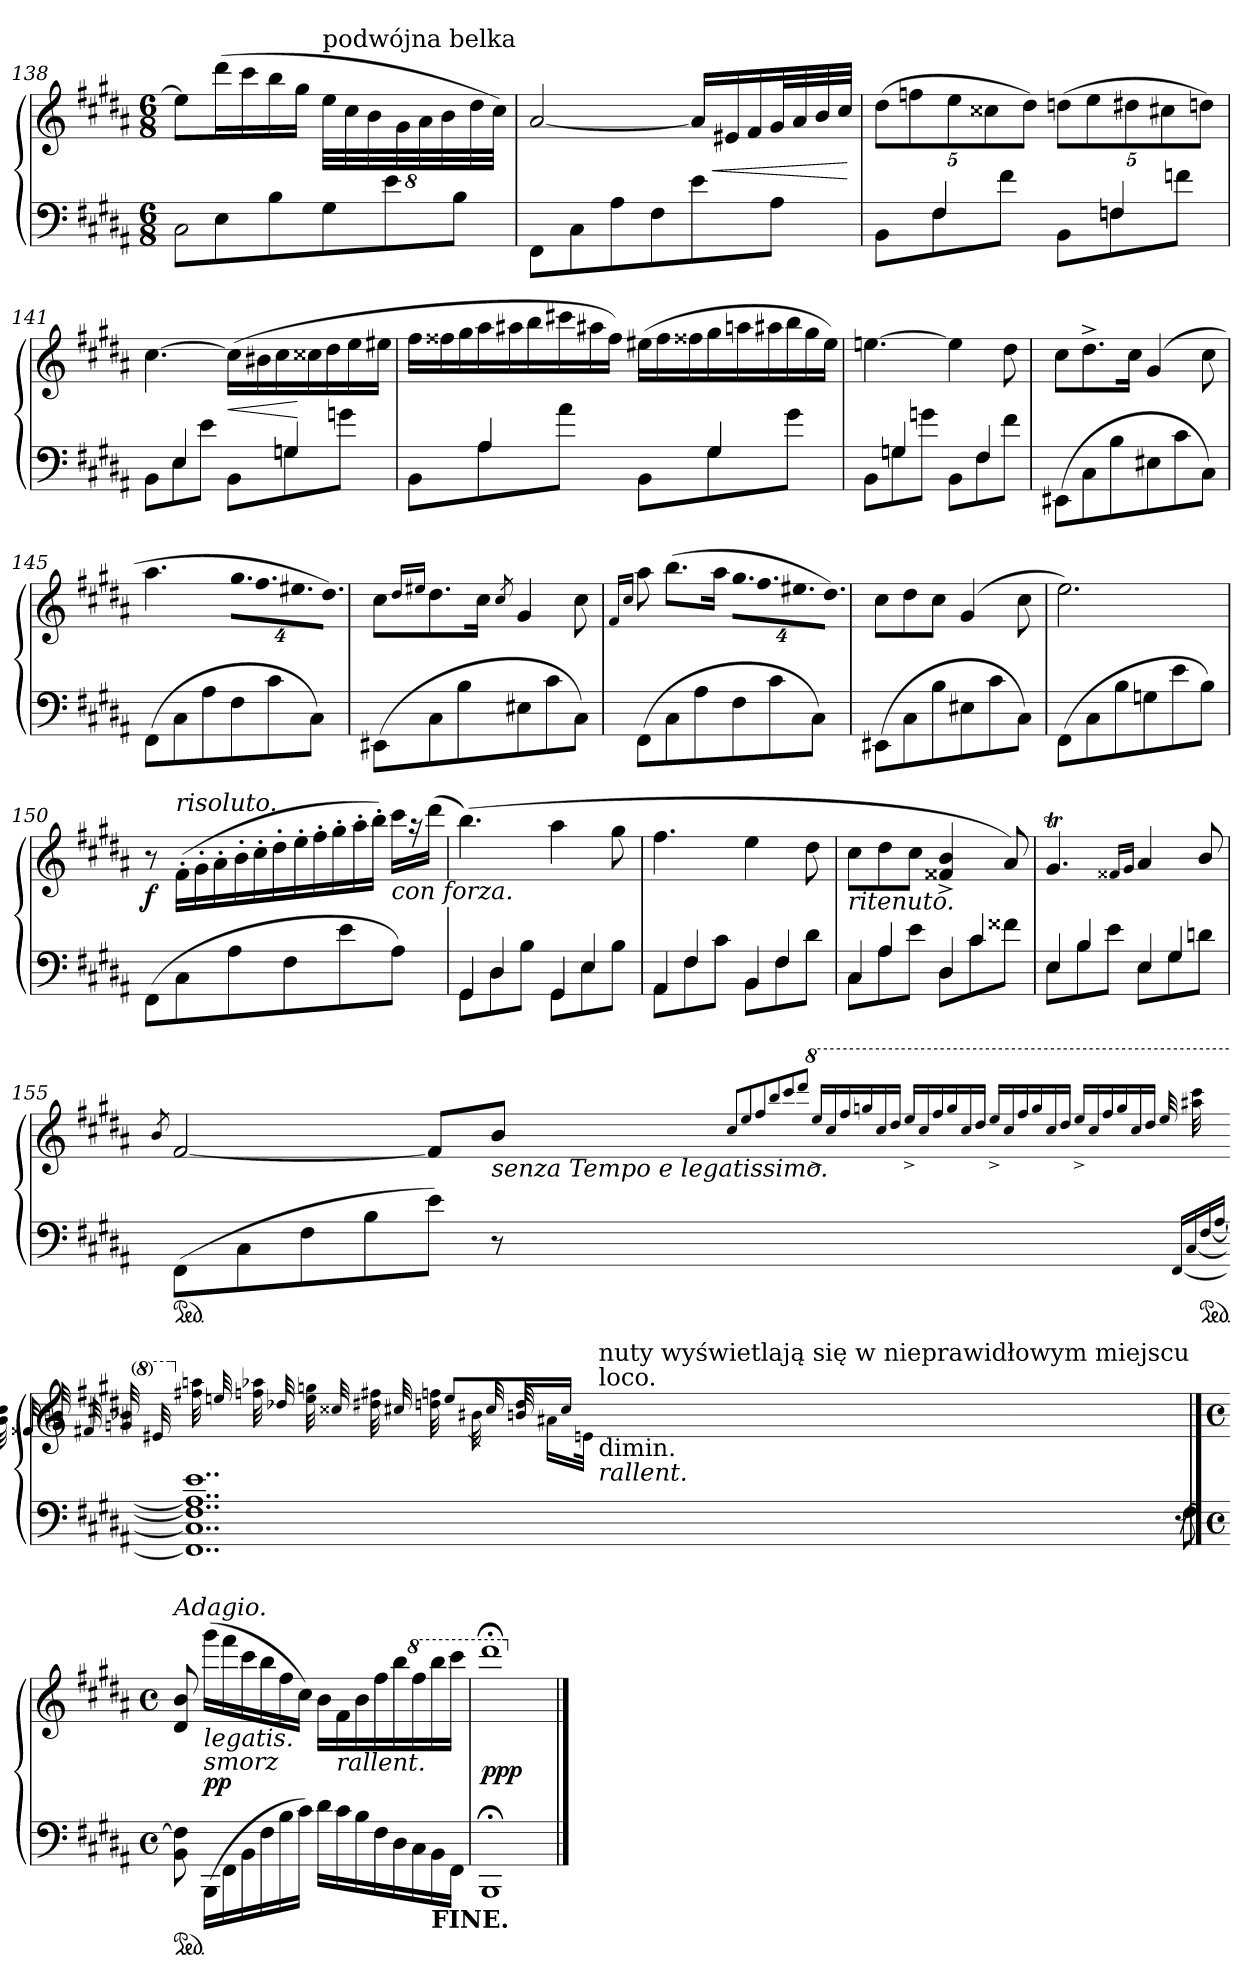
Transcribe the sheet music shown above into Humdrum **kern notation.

**kern	**kern	**dynam
*part1	*part1	*part1
*staff2	*staff1	*staff1/2
*clefF4	*clefG2	*
*k[f#c#g#d#a#]	*k[f#c#g#d#a#]	*
*M6/8	*M6/8	*
=138	=138	=138
!LO:N:vis=2	!	!
8C#	8eeL]	.
8E	(>16ddd#L	.
.	16ccc#	.
8B	16bb	.
.	16gg#JJ	.
!	!LO:TX:a:t=podwójna belka	!
8G#	64%3eeLLL	.
.	64%3cc#	.
.	64%3b	.
8e	.	.
.	64%3g#	.
.	64%3a#	.
.	64%3b	.
8BJ	.	.
.	64%3dd#	.
.	64%3cc#JJJ)	.
=139	=139	=139
8FF#L	[2a#	.
8C#	.	.
8A#	.	.
8F#	.	.
*	*Xtuplet	*
8e	24a#LL]	.
.	24e#X	<
.	24f#	.
8A#J	32g#L	.
.	32a#	.
.	32b	.
.	32cc#JJJ	.
.	.	[
=140	=140	=140
*^	*	*
*	*	*tuplet	*
8reyy	8BBL	(>40%3dd#L	.
.	.	40%3ffn	.
4F#	8F#	.	.
.	.	40%3ee	.
.	.	40%3cc##X	.
.	8f#J	.	.
.	.	40%3dd#J)	.
8rbyy	8BBL	(>40%3ddnL	.
.	.	40%3ee	.
4Fn	8Fn	.	.
.	.	40%3dd#X	.
.	.	40%3cc#X	.
.	8fnJ	.	.
.	.	40%3ddnJ)	.
=141	=141	=141	=141
8reyy	8BBL	[4.cc#	.
4E	8E	.	.
.	8eJ	.	.
*	*	*Xtuplet	*
8rgyy	8BBL	(>56%3cc#LL]	<
.	.	56%3b#X	.
.	.	56%3cc#	.
4Gn	8Gn	.	.
.	.	56%3cc##X	[
.	.	56%3dd#	.
.	8gnJ	.	.
.	.	56%3ee	.
.	.	56%3ee#XJJ	.
=142	=142	=142	=142
8reyy	8BBL	24ff#LL	.
.	.	24ff##X	.
.	.	24gg#	.
4A#	8A#	24aa#	.
.	.	24aa#X	.
.	.	24bb	.
.	8a#J	24ccc#X	.
.	.	24aa#X	.
.	.	24ff##JJ)	.
8rbyy	8BBL	(>24ee#XLL	.
.	.	24ff##	.
.	.	24ff##X	.
4G#	8G#	24gg#	.
.	.	24aan	.
.	.	24aa#X	.
.	8g#J	24bb	.
.	.	24gg#	.
.	.	24ee#JJ)	.
=143	=143	=143	=143
8reyy	8BBL	[4.een	.
4Gn	8Gn	.	.
.	8gnJ	.	.
8rddyy	8BBL	4ee]	.
4F#	8F#	.	.
.	8f#J	8dd#	.
*v	*v	*	*
=144	=144	=144
(>8EE#XL	8cc#L	.
8C#	8.dd#^>	.
8B	.	.
.	16cc#Jk	.
8E#X	(>4g#	.
8c#	.	.
8C#J)	8cc#	.
=145	=145	=145
(>8FF#L	4.aa#	.
8C#	.	.
8A#	.	.
*	*tuplet	*
!	!LO:N:vis=16.	!
8F#	32%3gg#LL	.
!	!LO:N:vis=16.	!
.	32%3ff#	.
8c#	.	.
!	!LO:N:vis=16.	!
.	32%3ee#X	.
8C#J)	.	.
!	!LO:N:vis=16.	!
.	32%3dd#JJ)	.
=146	=146	=146
(>8EE#XL	8cc#L	.
.	16qdd#/LL	.
.	16qee#X/JJ	.
8C#	8.dd#	.
8B	.	.
.	16cc#Jk	.
.	8qcc#/	.
8E#X	4g#	.
8c#	.	.
8C#J)	8cc#	.
=147	=147	=147
.	16qf#/LL	.
.	16qcc#/JJ	.
(>8FF#L	8aa#	.
8C#	(>8.bbL	.
8A#	.	.
.	16aa#Jk	.
!	!LO:N:vis=16.	!
8F#	32%3gg#LL	.
!	!LO:N:vis=16.	!
.	32%3ff#	.
8c#	.	.
!	!LO:N:vis=16.	!
.	32%3ee#X	.
8C#J)	.	.
!	!LO:N:vis=16.	!
.	32%3dd#JJ)	.
=148	=148	=148
(>8EE#XL	8cc#L	.
8C#	8dd#	.
8B	8cc#J	.
8E#X	(>4g#	.
8c#	.	.
8C#J)	8cc#	.
=149	=149	=149
(>8FF#L	2.ee)	.
8C#	.	.
8B	.	.
8Gn	.	.
8e	.	.
8BJ)	.	.
=150	=150	=150
(>8FF#L	8r	f
*	*Xtuplet	*
!	!LO:TX:a:i:t=risoluto.	!
8C#	(>22f#'>LL	.
.	22g#'>	.
.	22a#'>	.
8A#	.	.
.	22b'>	.
.	22cc#'>	.
.	22dd#'>	.
8F#	.	.
.	22ee'>	.
.	22ff#'>	.
.	22gg#'>	.
8e	.	.
.	22aa#'>	.
.	22bb'>JJ)	.
!	!LO:TX:b:i:t=con forza.	!
8A#J)	24ccc#LL	.
.	24raa	.
.	(>24ddd#JJ	.
=151	=151	=151
*^	*	*
*	*^	*	*
8rgyy	8GG#L	4GG#/	(>4.bb)	.
4D#	8D#	.	.	.
.	8BJ	8rDDDyy	.	.
8rgyy	8GG#L	4GG#/	4aa#	.
4E	8E	.	.	.
.	8BJ	8rDDDyy	8gg#	.
=152	=152	=152	=152	=152
8rbyy	8AA#L	4AA#/	4.ff#	.
4F#	8F#	.	.	.
.	8c#J	8rFFFyy	.	.
8rbyy	8BBL	4BB/	4ee	.
4F#	8F#	.	.	.
.	8d#J	8rFFFyy	8dd#	.
=153	=153	=153	=153	=153
!	!	!	!LO:TX:b:i:t=ritenuto.	!
8rbyy	8C#L	4C#/	8cc#L	.
4A#	8A#	.	8dd#	.
.	8eJ	8rAAAyy	8cc#J	.
8rbyy	8D#L	4D#/	4f##X^< 4b^<	.
4c#	8c#	.	.	.
.	8f##XJ	8rAAAyy	8a#)	.
=154	=154	=154	=154	=154
8rbyy	8EL	4E/	4.g#T	.
4B	8B	.	.	.
.	8eJ	8rCCyy	.	.
.	.	.	16qf##X/LL	.
.	.	.	16qg#/JJ	.
8rffyy	8EL	4E/	4a#	.
4G#	8G#	.	.	.
.	8dnJ	8rAAAyy	8b/	.
*v	*v	*v	*	*
=155	=155	=155
.	8qb/	.
*ped	*	*
(>8FF#L	[2f#/	.
8C#	.	.
8F#	.	.
8B	.	.
8eJ)	8f#L]	.
!	!LO:TX:b:i:t=senza Tempo e legatissimo.	!
8r	8bJ	.
.	8qcc#/L	.
.	8qee/	.
.	8qff#/	.
.	8qbb/	.
.	8qccc#/	.
.	8qddd#/J	.
*	*8va	*
.	16qeee^</LL	.
.	16qccc#/	.
.	16qfff#/	.
.	16qgggn/	.
.	16qccc#/	.
.	16qddd#/JJ	.
.	16qeee^</LL	.
.	16qccc#/	.
.	16qfff#/	.
.	16qggg/	.
.	16qccc#/	.
.	16qddd#/JJ	.
.	16qeee^</LL	.
.	16qccc#/	.
.	16qfff#/	.
.	16qggg/	.
.	16qccc#/	.
.	16qddd#/JJ	.
.	16qeee^</LL	.
.	16qccc#/	.
.	16qfff#/	.
.	16qggg/	.
.	16qccc#/	.
[16qFF#LL	16qddd#/JJ	.
[16qC#	32qqeee	.
[16qF#	32qqaaa#X 32qqcccc#	.
[16qA#JJ	32qqgggnyy	.
*ped	*	*
=-	=-	=-
!	!LO:TX:a:t=podwójne belki	!
!LO:N:vis=1..	!	!
*	*^	*
2FF#] 2C#] 2F#] 2A#] 2e	2.ryy	2.ryy	.
4ryy	.	.	.
.	32qqaaan 32qqccccn	.	.
.	32qqfff##X	.	.
.	32qqggg 32qqbbb	.	.
.	32qqfff#X	.	.
.	32qqgggn 32qqbbb-X	.	.
.	32qqeee#X	.	.
.	32qqfff# 32qqaaan	.	.
.	32qqeeen	.	.
.	32qqfffn 32qqaaa-X	.	.
.	32qqddd#	.	.
.	32qqeee 32qqggg	.	.
.	32qqccc##X	.	.
.	32qqddd#X 32qqfff#X	.	.
.	32qqccc#X	.	.
.	32qqdddn 32qqfffn	.	.
.	32qqbb#X	.	.
.	32qqccc# 32qqeee	.	.
.	32qqbbn	.	.
.	32qqcccn 32qqeee-X	.	.
.	32qqaa-X	.	.
.	32qqbb 32qqdddn	.	.
.	32qqaan	.	.
.	32qqbb-X 32qqddd-X	.	.
.	32qqggn	.	.
.	32qqaa 32qqcccn	.	.
.	32qqff##X	.	.
.	32qqgg 32qqbbn	.	.
.	32qqff#X	.	.
.	32qqggn 32qqbb-X	.	.
.	32qqee#X	.	.
*	*X8va	*	*
.	32qqff# 32qqaan	.	.
.	32qqeen	.	.
.	32qqffn 32qqaa-X	.	.
.	32qqdd-X	.	.
.	32qqee 32qqggn	.	.
.	32qqcc##X	.	.
.	32qqdd#X 32qqff#X	.	.
.	32qqcc#X	32qb#X\	.
.	32qqddn 32qqffn	32qqcc#	.
.	8qqeeL	32qqbn	.
.	16qqddL	16qqa#X\LL	.
.	16qqcc#JJ	32qqeJJk	.
!	!LO:TX:b:t=dimin.	!	!
!	!LO:TX:a:t=loco.	!	!
!	!LO:TX:b:i:t=rallent.	!	!
!	!LO:TX:a:t=nuty wyświetlają się w nieprawidłowym miejscu	!	!
4ryy	000ryy	000ryy	.
4ryy	.	.	.
4ryy	.	.	.
4ryy	.	.	.
4ryy	.	.	.
4ryy	.	.	.
4ryy	.	.	.
4ryy	.	.	.
4ryy	.	.	.
4ryy	.	.	.
4ryy	.	.	.
4ryy	.	.	.
4ryy	.	.	.
4ryy	.	.	.
4ryy	.	.	.
4ryy	.	.	.
4ryy	.	.	.
4ryy	.	.	.
4ryy	.	.	.
4ryy	.	.	.
4ryy	.	.	.
4ryy	.	.	.
4ryy	.	.	.
4ryy	.	.	.
4ryy	.	.	.
4ryy	.	.	.
4ryy	.	.	.
4ryy	.	.	.
4ryy	.	.	.
4ryy	.	.	.
4ryy	.	.	.
4ryy	.	.	.
4ryy	00ryy	00ryy	.
4ryy	.	.	.
4ryy	.	.	.
4ryy	.	.	.
4ryy	.	.	.
4ryy	.	.	.
4ryy	.	.	.
4ryy	.	.	.
4ryy	.	.	.
4ryy	.	.	.
4ryy	.	.	.
4ryy	.	.	.
4ryy	.	.	.
4ryy	.	.	.
4ryy	.	.	.
4ryy	.	.	.
8r	4ryy	4ryy	.
[8F#	.	.	.
*	*v	*v	*
==156	==156	==156
*M2/2	*M2/2	*
*met(c)	*met(c)	*
!	!LO:TX:a:i:t=Adagio.	!
*ped	*	*
8BB 8F#]	8d# 8b	.
!	!LO:TX:b:i:t=legatis.	!
!	!LO:TX:b:i:t=smorz	!
(>16BBB\LL	(>16ggg#LL	pp
16FF#	16fff#	.
16BB	16ccc#	.
16F#	16bb	.
16B	16ff#	.
16c#JJ)	16cc#JJ)	.
16d#LL	16bLL	.
!	!LO:TX:b:i:t=rallent.	!
16c#	16f#	.
16B	16b	.
16F#	16ff#	.
16D#	16bb	.
*	*8va	*
16C#	16fff#	.
!LO:TX:b:B:t=FINE.	!	!
16BB	16bbb	.
16FF#JJ	16cccc#JJ	.
=157	=157	=157
1BBB;<	1dddd#;<	ppp
*	*X8va	*
==	==	==
*-	*-	*-
